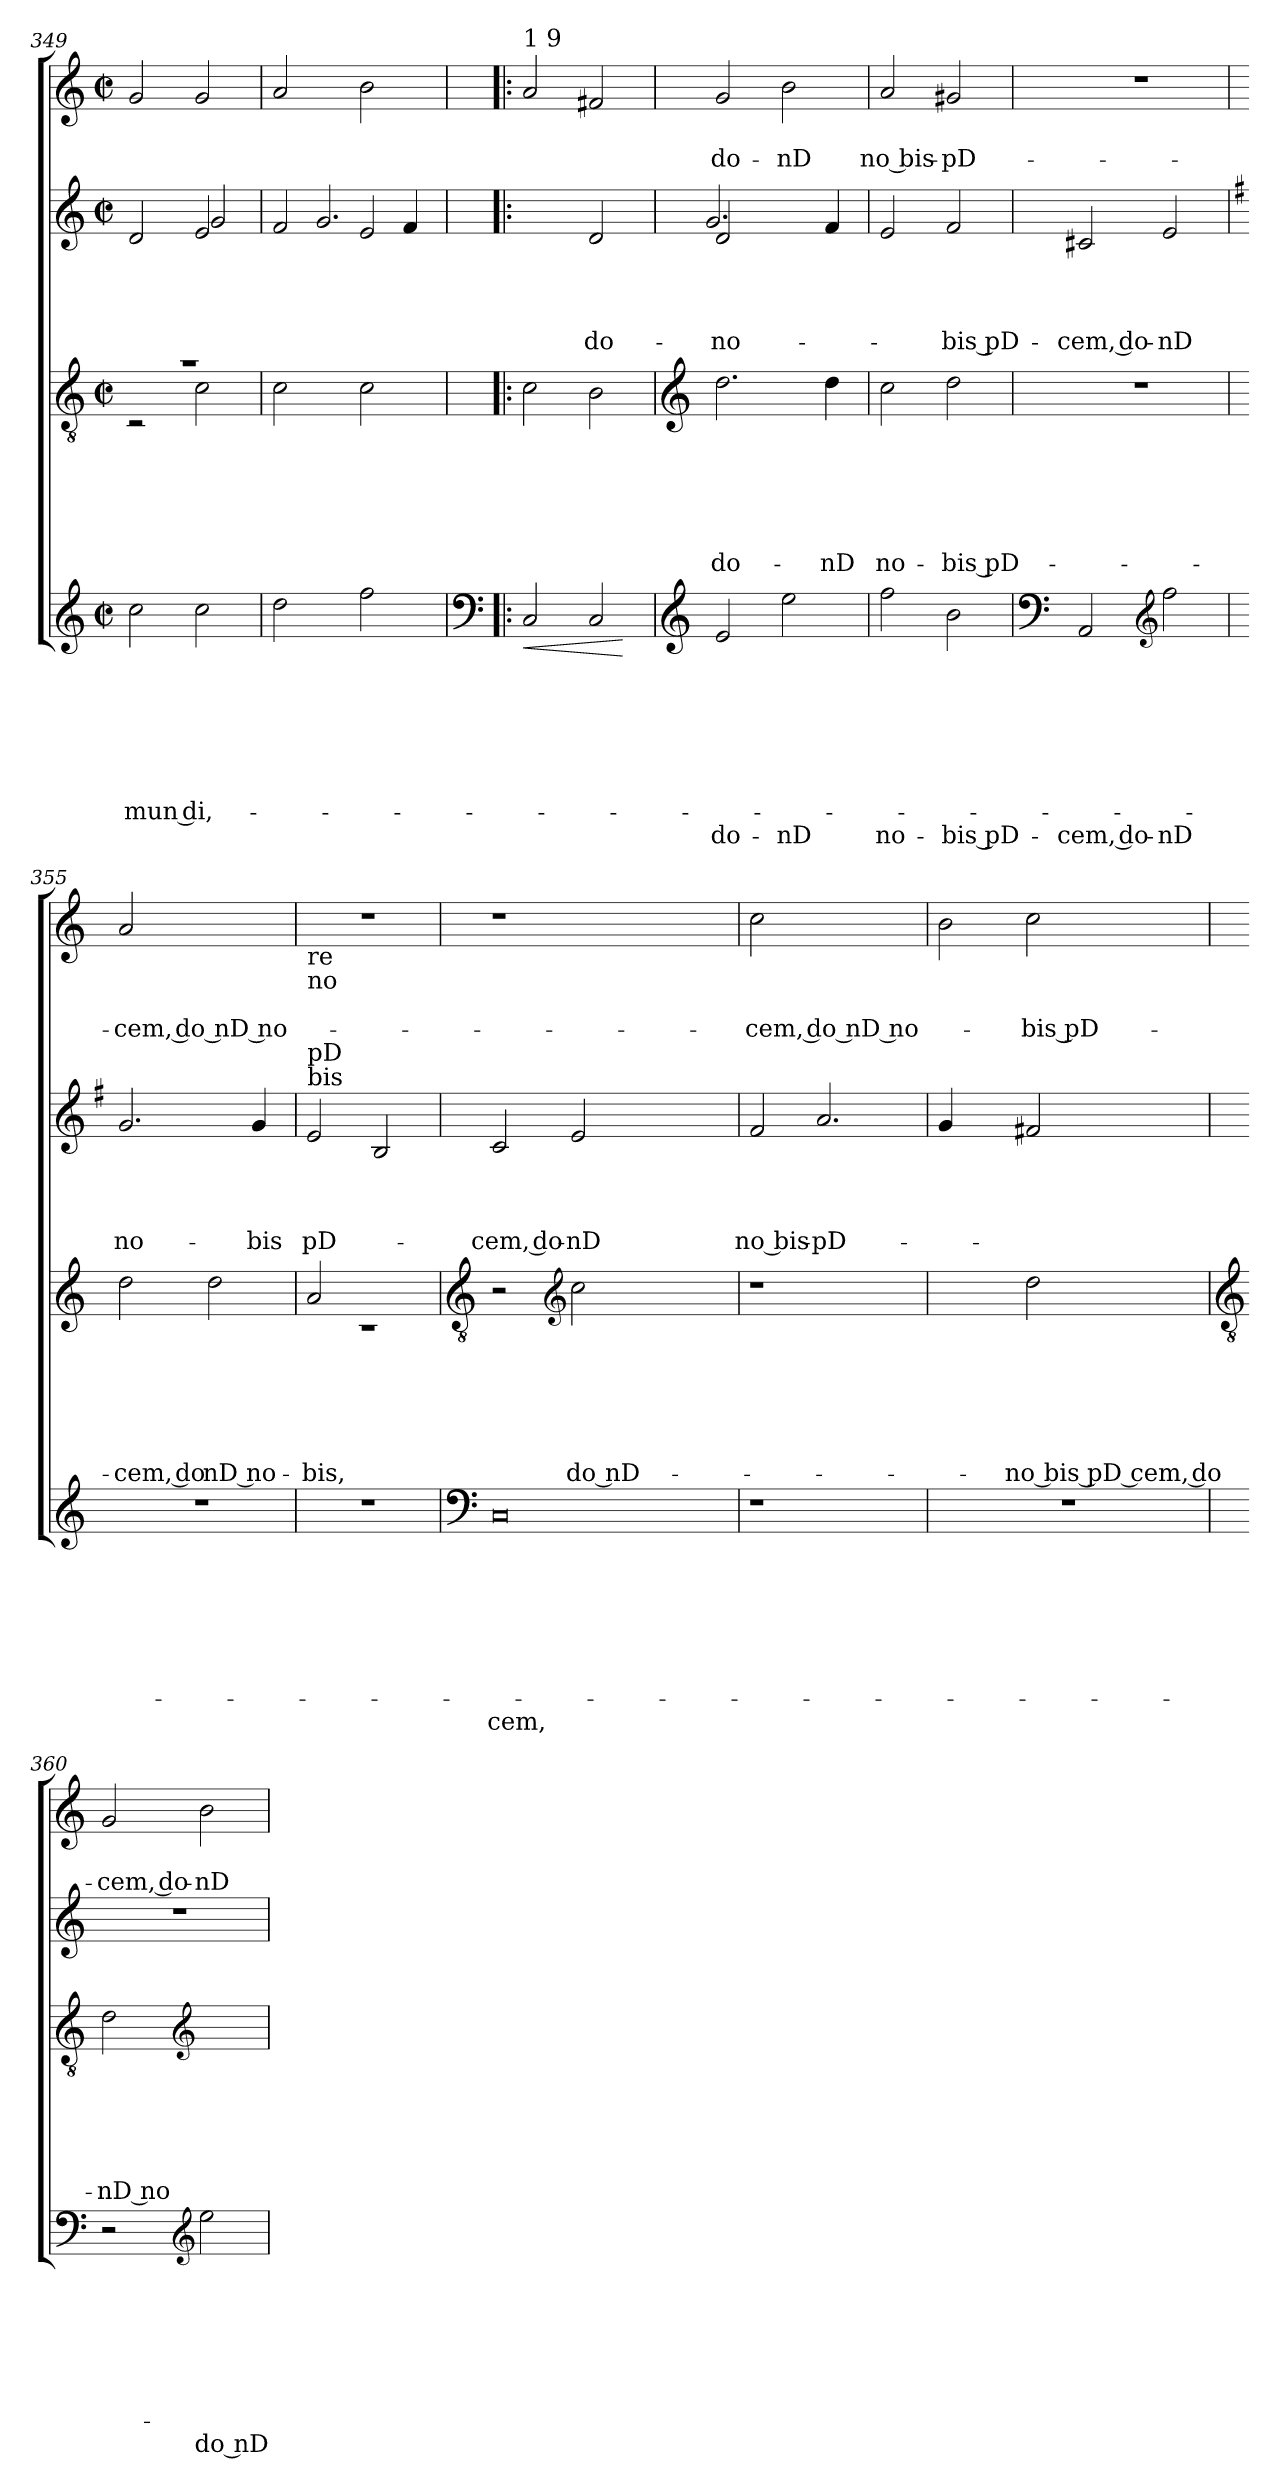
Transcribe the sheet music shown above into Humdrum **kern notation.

**kern	**text	**text	**text	**text	**text	**text	**text	**text	**dynam	**kern	**text	**text	**text	**text	**text	**text	**kern	**text	**text	**text	**text	**kern	**text	**text
*part4	*part4	*part4	*part4	*part4	*part4	*part4	*part4	*part4	*part4	*part3	*part3	*part3	*part3	*part3	*part3	*part3	*part2	*part2	*part2	*part2	*part2	*part1	*part1	*part1
*staff4	*staff4	*staff4	*staff4	*staff4	*staff4	*staff4	*staff4	*staff4	*staff4	*staff3	*staff3	*staff3	*staff3	*staff3	*staff3	*staff3	*staff2	*staff2	*staff2	*staff2	*staff2	*staff1	*staff1	*staff1
*clefG2	*	*	*	*	*	*	*	*	*	*clefGv2	*	*	*	*	*	*	*clefG2	*	*	*	*	*clefG2	*	*
*k[]	*	*	*	*	*	*	*	*	*	*k[]	*	*	*	*	*	*	*k[]	*	*	*	*	*k[]	*	*
*C:	*	*	*	*	*	*	*	*	*	*C:	*	*	*	*	*	*	*C:	*	*	*	*	*C:	*	*
*M2/2	*	*	*	*	*	*	*	*	*	*M2/2	*	*	*	*	*	*	*M2/2	*	*	*	*	*M2/2	*	*
*met(c|)	*	*	*	*	*	*	*	*	*	*met(c|)	*	*	*	*	*	*	*met(c|)	*	*	*	*	*met(c|)	*	*
=349	=349	=349	=349	=349	=349	=349	=349	=349	=349	=349	=349	=349	=349	=349	=349	=349	=349	=349	=349	=349	=349	=349	=349	=349
!	!	!	!	!	!	!	!LO:LY:b:rj	!	!	!	!	!	!	!	!	!	!	!	!	!	!	!	!	!
*	*	*	*	*	*	*	*	*	*	*^	*	*	*	*	*	*	*^	*	*	*	*	*	*	*
2cc\	.	.	.	.	.	.	mun di,-	.	.	1ra	2rC	.	.	.	.	.	.	2d/	2ryy	.	.	.	.	2g/	.	.
2cc\	.	.	.	.	.	.	.	.	.	.	2c\	.	.	.	.	.	.	2e/	2g/	.	.	.	.	2g/	.	.
*	*	*	*	*	*	*	*	*	*	*v	*v	*	*	*	*	*	*	*	*	*	*	*	*	*	*	*
=350	=350	=350	=350	=350	=350	=350	=350	=350	=350	=350	=350	=350	=350	=350	=350	=350	=350	=350	=350	=350	=350	=350	=350	=350	=350
*	*	*	*	*	*	*	*	*	*	*	*	*	*	*	*	*	*	*^	*	*	*	*	*	*	*
2dd\	.	.	.	.	.	.	.	.	.	2c\	.	.	.	.	.	.	2f/	4ryy	2.ryy	.	.	.	.	2a/	.	.
.	.	.	.	.	.	.	.	.	.	.	.	.	.	.	.	.	.	2.g/	.	.	.	.	.	.	.	.
2ff\	.	.	.	.	.	.	.	.	.	2c\	.	.	.	.	.	.	2e/	.	.	.	.	.	.	2b\	.	.
.	.	.	.	.	.	.	.	.	.	.	.	.	.	.	.	.	.	.	4f/	.	.	.	.	.	.	.
*	*	*	*	*	*	*	*	*	*	*	*	*	*	*	*	*	*v	*v	*v	*	*	*	*	*	*	*
!!LO:LB:g=z
=351!|:	=351!|:	=351!|:	=351!|:	=351!|:	=351!|:	=351!|:	=351!|:	=351!|:	=351!|:	=351!|:	=351!|:	=351!|:	=351!|:	=351!|:	=351!|:	=351!|:	=351!|:	=351!|:	=351!|:	=351!|:	=351!|:	=351!|:	=351!|:	=351!|:
*clefF4	*	*	*	*	*	*	*	*	*	*	*	*	*	*	*	*	*	*	*	*	*	*	*	*
*	*	*	*	*	*	*	*	*	*	*	*	*	*	*	*	*	*^	*	*	*	*	*	*	*
*	*	*	*	*	*	*	*	*	*	*	*	*	*	*	*	*	*	*^	*	*	*	*	*	*	*
!	!	!	!	!	!	!	!	!	!	!	!	!	!	!	!	!	!	!	!	!	!	!	!	!LO:TX:a:t=1 9	!	!
!	!	!	!	!	!	!	!	!	!LO:HP:b	!	!	!	!	!	!	!	!	!	!	!	!	!	!	!	!	!
*	*	*	*	*	*	*	*	*	*	*	*	*	*	*	*	*	*v	*v	*v	*	*	*	*	*	*	*
2C/	.	.	.	.	.	.	.	.	<	2c\	.	.	.	.	.	.	2ryy	.	.	.	.	2a/	.	.
!	!	!	!	!	!	!	!	!	!	!	!	!	!	!	!	!	!	!	!	!	!LO:LY:b	!	!	!
2C/	.	.	.	.	.	.	.	.	.	2B\	.	.	.	.	.	.	2d/	.	.	.	-do-	2f#X/	.	.
.	.	.	.	.	.	.	.	.	[	.	.	.	.	.	.	.	.	.	.	.	.	.	.	.
=352	=352	=352	=352	=352	=352	=352	=352	=352	=352	=352	=352	=352	=352	=352	=352	=352	=352	=352	=352	=352	=352	=352	=352	=352
*clefG2	*	*	*	*	*	*	*	*	*	*clefG2	*	*	*	*	*	*	*	*	*	*	*	*	*	*
!	!	!	!	!	!	!	!	!LO:LY:b	!	!	!	!	!	!	!	!LO:LY:b:rj	!	!	!	!	!LO:LY:b:rj	!	!	!
*	*	*	*	*	*	*	*	*	*	*	*	*	*	*	*	*	*^	*	*	*	*	*	*	*
!	!	!	!	!	!	!	!	!	!	!	!	!	!	!	!	!	!	!	!	!	!	!LO:LY:b	!	!	!LO:LY:b
2e/	.	.	.	.	.	.	.	do-	.	2.dd\	.	.	.	.	.	-do-	2d/	2.g/	.	.	.	no-	2g/	.	do-
!	!	!	!	!	!	!	!	!LO:LY:b:rj	!	!	!	!	!	!	!	!	!	!	!	!	!	!	!	!	!LO:LY:b:rj
2ee\	.	.	.	.	.	.	.	-nD	.	.	.	.	.	.	.	.	2ryy	.	.	.	.	.	2b\	.	-nD
!	!	!	!	!	!	!	!	!	!	!	!	!	!	!	!	!LO:LY:b:rj	!	!	!	!	!	!	!	!	!
.	.	.	.	.	.	.	.	.	.	4dd\	.	.	.	.	.	-nD	.	4f/	.	.	.	.	.	.	.
=353	=353	=353	=353	=353	=353	=353	=353	=353	=353	=353	=353	=353	=353	=353	=353	=353	=353	=353	=353	=353	=353	=353	=353	=353	=353
!	!	!	!	!	!	!	!	!LO:LY:b:rj	!	!	!	!	!	!	!	!LO:LY:b:rj	!	!	!	!	!	!	!	!	!LO:LY:b:rj
*	*	*	*	*	*	*	*	*	*	*	*	*	*	*	*	*	*v	*v	*	*	*	*	*	*	*
2ff\	.	.	.	.	.	.	.	no-	.	2cc\	.	.	.	.	.	no-	2e/	.	.	.	.	2a/	.	no bis-
!	!	!	!	!	!	!	!	!LO:LY:b	!	!	!	!	!	!	!	!LO:LY:b	!	!	!	!	!LO:LY:b	!	!	!LO:LY:b:rj
2b\	.	.	.	.	.	.	.	-bis pD-	.	2dd\	.	.	.	.	.	-bis pD-	2f/	.	.	.	-bis pD-	2g#X/	.	-pD-
!!LO:LB:g=z
=354	=354	=354	=354	=354	=354	=354	=354	=354	=354	=354	=354	=354	=354	=354	=354	=354	=354	=354	=354	=354	=354	=354	=354	=354
*clefF4	*	*	*	*	*	*	*	*	*	*	*	*	*	*	*	*	*	*	*	*	*	*	*	*
!	!	!	!	!	!	!	!	!LO:LY:b	!	!	!	!	!	!	!	!	!	!	!	!	!LO:LY:b	!	!	!
2AA/	.	.	.	.	.	.	.	-cem, do-	.	1r	.	.	.	.	.	.	2c#X/	.	.	.	-cem, do-	1r	.	.
*clefG2	*	*	*	*	*	*	*	*	*	*	*	*	*	*	*	*	*	*	*	*	*	*	*	*
!	!	!	!	!	!	!	!	!LO:LY:b:rj	!	!	!	!	!	!	!	!	!	!	!	!	!LO:LY:b:rj	!	!	!
2ff\	.	.	.	.	.	.	.	-nD	.	.	.	.	.	.	.	.	2e/	.	.	.	-nD	.	.	.
=355	=355	=355	=355	=355	=355	=355	=355	=355	=355	=355	=355	=355	=355	=355	=355	=355	=355	=355	=355	=355	=355	=355	=355	=355
*	*	*	*	*	*	*	*	*	*	*	*	*	*	*	*	*	*k[f#]	*	*	*	*	*	*	*
*	*	*	*	*	*	*	*	*	*	*	*	*	*	*	*	*	*G:	*	*	*	*	*	*	*
!	!	!	!	!	!	!	!	!	!	!	!	!	!	!	!	!LO:LY:b:rj	!	!	!	!	!LO:LY:b:rj	!	!	!LO:LY:b:rj
1r	.	.	.	.	.	.	.	.	.	2dd\	.	.	.	.	.	-cem, do	2.g/	.	.	.	no-	2a/	.	-cem, do nD no-
!	!	!	!	!	!	!	!	!	!	!	!	!	!	!	!	!LO:LY:b:rj	!	!	!	!	!	!	!	!
.	.	.	.	.	.	.	.	.	.	2dd\	.	.	.	.	.	nD no-	.	.	.	.	.	2ryy	.	.
!	!	!	!	!	!	!	!	!	!	!	!	!	!	!	!	!	!	!	!	!	!LO:LY:b	!	!	!
.	.	.	.	.	.	.	.	.	.	.	.	.	.	.	.	.	4g/	.	.	.	-bis	.	.	.
=356	=356	=356	=356	=356	=356	=356	=356	=356	=356	=356	=356	=356	=356	=356	=356	=356	=356	=356	=356	=356	=356	=356	=356	=356
!	!	!	!	!	!	!	!	!	!	!	!	!	!	!	!	!	!	!	!	!	!	!LO:TX:b:t=re	!	!
!	!	!	!	!	!	!	!	!	!	!	!	!	!	!	!	!	!	!	!	!	!	!LO:TX:b:t=no	!	!
!	!	!	!	!	!	!	!	!	!	!	!	!	!	!	!	!	!LO:TX:a:t=bis	!	!	!	!	!	!	!
!	!	!	!	!	!	!	!	!	!	!	!	!	!	!	!	!	!LO:TX:a:t=pD	!	!	!	!	!	!	!
!	!	!	!	!	!	!	!	!	!	!	!	!	!	!	!	!LO:LY:b	!	!	!	!	!LO:LY:b:rj	!	!	!
*	*	*	*	*	*	*	*	*	*	*^	*	*	*	*	*	*	*	*	*	*	*	*	*	*
1r	.	.	.	.	.	.	.	.	.	2a/	1rc	.	.	.	.	.	-bis,	2e/	.	.	.	pD-	1r	.	.
.	.	.	.	.	.	.	.	.	.	2ryy	.	.	.	.	.	.	.	2B/	.	.	.	.	.	.	.
*	*	*	*	*	*	*	*	*	*	*v	*v	*	*	*	*	*	*	*	*	*	*	*	*	*	*
!!LO:PB:g=z
=357	=357	=357	=357	=357	=357	=357	=357	=357	=357	=357	=357	=357	=357	=357	=357	=357	=357	=357	=357	=357	=357	=357	=357	=357
*clefF4	*	*	*	*	*	*	*	*	*	*clefGv2	*	*	*	*	*	*	*	*	*	*	*	*	*	*
*	*	*	*	*	*	*	*	*	*	*	*	*	*	*	*	*	*k[]	*	*	*	*	*	*	*
*	*	*	*	*	*	*	*	*	*	*	*	*	*	*	*	*	*C:	*	*	*	*	*	*	*
!	!	!	!	!	!	!	!	!LO:LY:b	!	!	!	!	!	!	!	!	!	!	!	!	!LO:LY:b	!	!	!
0C	.	.	.	.	.	.	.	cem,	.	2r	.	.	.	.	.	.	2c/	.	.	.	-cem, do-	1r	.	.
*	*	*	*	*	*	*	*	*	*	*clefG2	*	*	*	*	*	*	*	*	*	*	*	*	*	*
!	!	!	!	!	!	!	!	!	!	!	!	!	!	!	!	!LO:LY:b:rj	!	!	!	!	!LO:LY:b:rj	!	!	!
.	.	.	.	.	.	.	.	.	.	2cc\	.	.	.	.	.	do nD-	2e/	.	.	.	-nD	.	.	.
.	.	.	.	.	.	.	.	.	.	1ryy	.	.	.	.	.	.	1ryy	.	.	.	.	1ryy	.	.
=358	=358	=358	=358	=358	=358	=358	=358	=358	=358	=358	=358	=358	=358	=358	=358	=358	=358	=358	=358	=358	=358	=358	=358	=358
!	!	!	!	!	!	!	!	!	!	!	!	!	!	!	!	!	!	!	!	!	!LO:LY:b:rj	!	!	!LO:LY:b:rj
1r	.	.	.	.	.	.	.	.	.	1r	.	.	.	.	.	.	2f/	.	.	.	no bis-	2cc\	.	-cem, do nD no-
!	!	!	!	!	!	!	!	!	!	!	!	!	!	!	!	!	!	!	!	!	!LO:LY:b:rj	!	!	!
.	.	.	.	.	.	.	.	.	.	.	.	.	.	.	.	.	2.a/	.	.	.	-pD-	2.ryy	.	.
4ryy	.	.	.	.	.	.	.	.	.	4ryy	.	.	.	.	.	.	.	.	.	.	.	.	.	.
=359	=359	=359	=359	=359	=359	=359	=359	=359	=359	=359	=359	=359	=359	=359	=359	=359	=359	=359	=359	=359	=359	=359	=359	=359
1r	.	.	.	.	.	.	.	.	.	2ryy	.	.	.	.	.	.	4g/	.	.	.	.	2b\	.	.
.	.	.	.	.	.	.	.	.	.	.	.	.	.	.	.	.	4ryy	.	.	.	.	.	.	.
!	!	!	!	!	!	!	!	!	!	!	!	!	!	!	!	!LO:LY:b:rj	!	!	!	!	!	!	!	!LO:LY:b
.	.	.	.	.	.	.	.	.	.	2dd\	.	.	.	.	.	-no bis pD cem, do-	2f#X/	.	.	.	.	2cc\	.	-bis pD-
!!LO:LB:g=z
=360	=360	=360	=360	=360	=360	=360	=360	=360	=360	=360	=360	=360	=360	=360	=360	=360	=360	=360	=360	=360	=360	=360	=360	=360
*	*	*	*	*	*	*	*	*	*	*clefGv2	*	*	*	*	*	*	*	*	*	*	*	*	*	*
!	!	!	!	!	!	!	!	!	!	!	!	!	!	!	!	!LO:LY:b	!	!	!	!	!	!	!	!LO:LY:b
2r	.	.	.	.	.	.	.	.	.	2d\	.	.	.	.	.	-nD no-	1r	.	.	.	.	2g/	.	-cem, do-
*clefG2	*	*	*	*	*	*	*	*	*	*clefG2	*	*	*	*	*	*	*	*	*	*	*	*	*	*
!	!	!	!	!	!	!	!	!LO:LY:b:rj	!	!	!	!	!	!	!	!	!	!	!	!	!	!	!	!LO:LY:b:rj
2ee\	.	.	.	.	.	.	.	do nD-	.	2ryy	.	.	.	.	.	.	.	.	.	.	.	2b\	.	-nD
=	=	=	=	=	=	=	=	=	=	=	=	=	=	=	=	=	=	=	=	=	=	=	=	=
*-	*-	*-	*-	*-	*-	*-	*-	*-	*-	*-	*-	*-	*-	*-	*-	*-	*-	*-	*-	*-	*-	*-	*-	*-
